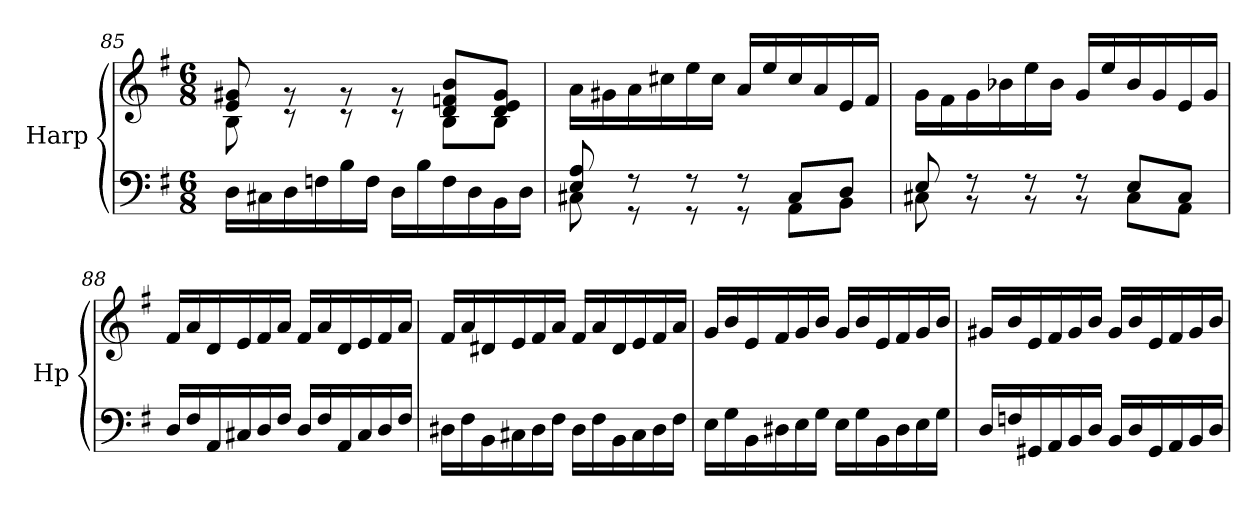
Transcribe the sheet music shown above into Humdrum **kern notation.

**kern	**kern
*part1	*part1
*staff2	*staff1
*I"Harp	*
*I'Hp	*
*clefF4	*clefG2
*k[f#]	*k[f#]
*M6/8	*M6/8
=85	=85
*	*^
16D\LL	8e/ 8g#X/	8B\
16C#X\	.	.
16D\	8rg	8rc
16Fn\	.	.
16B\	8rg	8rc
16F\JJ	.	.
16D\LL	8rg	8rc
16B\	.	.
16F\	8d/ 8fn/ 8b/L	8B\L
16D\	.	.
16BB\	8d/ 8e/ 8g#/J	8B\J
16D\JJ	.	.
*	*v	*v
!!LO:LB:g=z
=86	=86
*^	*
8E/ 8A/	8C#X\	16a\LL
.	.	16g#X\
8r	8r	16a\
.	.	16cc#X\
8r	8r	16ee\
.	.	16cc#\JJ
8r	8r	16a/LL
.	.	16ee/
8C#/L	8AA\L	16cc#/
.	.	16a/
8D/J	8BB\J	16e/
.	.	16f#/JJ
=87	=87	=87
8E/	8C#X\	16g\LL
.	.	16f#\
8r	8r	16g\
.	.	16b-X\
8r	8r	16ee\
.	.	16b-\JJ
8r	8r	16g/LL
.	.	16ee/
8E/L	8C#\L	16b-/
.	.	16g/
8C#/J	8AA\J	16e/
.	.	16g/JJ
*v	*v	*
=88	=88
16D/LL	16f#/LL
16F#/	16a/
16AA/	16d/
16C#X/	16e/
16D/	16f#/
16F#/JJ	16a/JJ
16D/LL	16f#/LL
16F#/	16a/
16AA/	16d/
16C#/	16e/
16D/	16f#/
16F#/JJ	16a/JJ
!!LO:LB:g=z
=89	=89
16D#X\LL	16f#/LL
16F#\	16a/
16BB\	16d#X/
16C#X\	16e/
16D#\	16f#/
16F#\JJ	16a/JJ
16D#\LL	16f#/LL
16F#\	16a/
16BB\	16d#/
16C#\	16e/
16D#\	16f#/
16F#\JJ	16a/JJ
=90	=90
16E\LL	16g/LL
16G\	16b/
16BB\	16e/
16D#X\	16f#/
16E\	16g/
16G\JJ	16b/JJ
16E\LL	16g/LL
16G\	16b/
16BB\	16e/
16D#\	16f#/
16E\	16g/
16G\JJ	16b/JJ
=91	=91
16D/LL	16g#X/LL
16Fn/	16b/
16GG#X/	16e/
16AA/	16f#/
16BB/	16g#/
16D/JJ	16b/JJ
16BB/LL	16g#/LL
16D/	16b/
16GG#/	16e/
16AA/	16f#/
16BB/	16g#/
16D/JJ	16b/JJ
=	=
*-	*-
